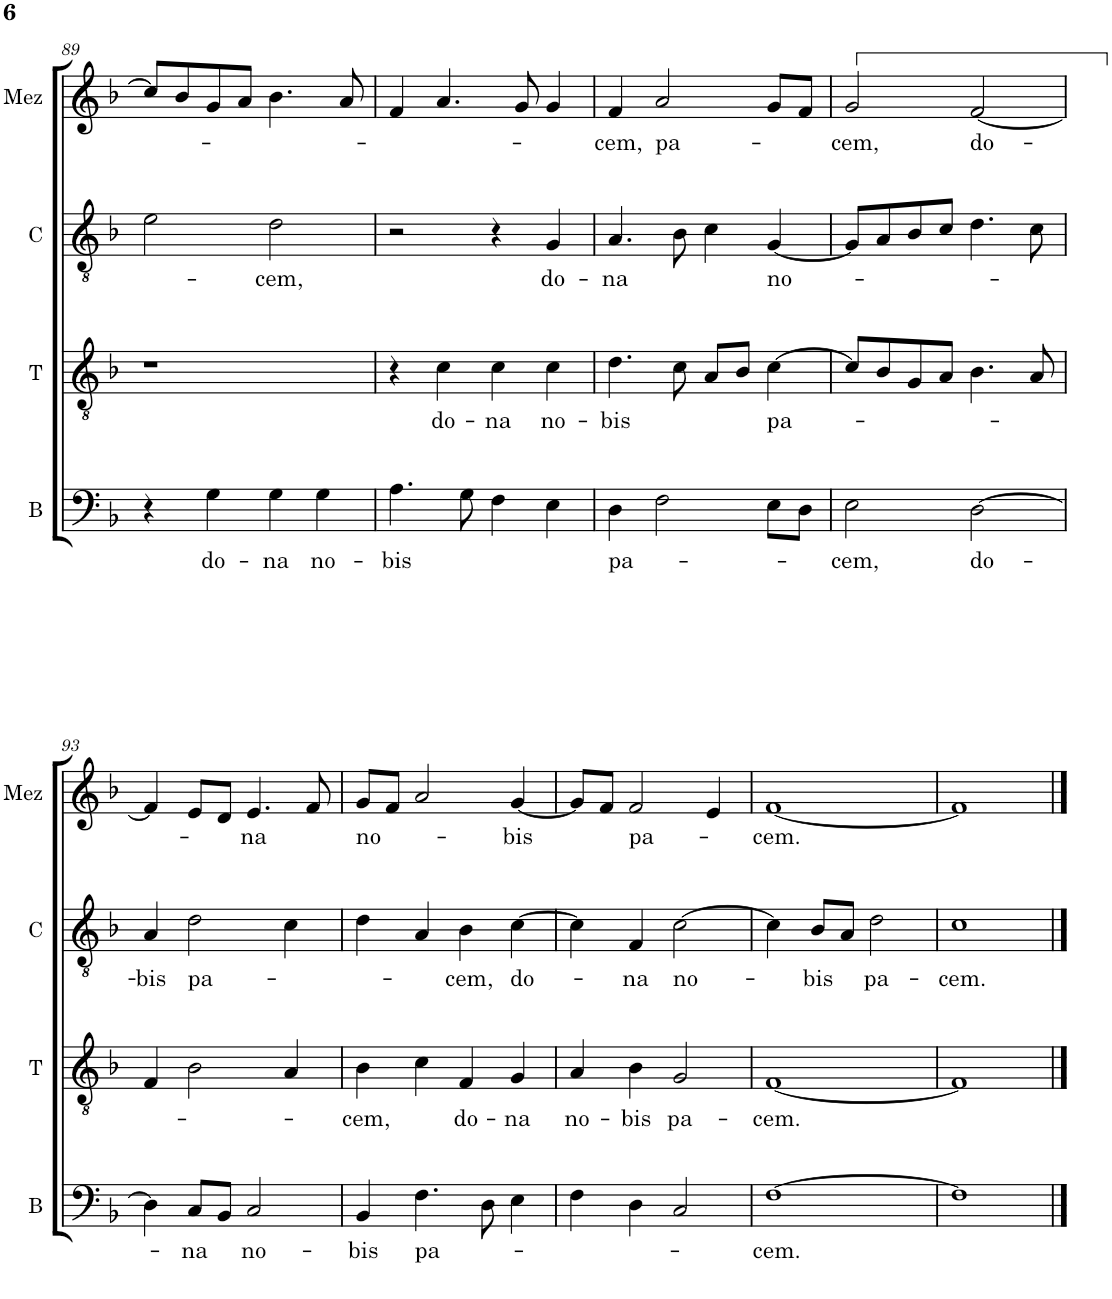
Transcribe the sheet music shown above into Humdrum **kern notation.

**kern	**text	**kern	**text	**kern	**text	**kern	**text
*part4	*part4	*part3	*part3	*part2	*part2	*part1	*part1
*staff4	*staff4	*staff3	*staff3	*staff2	*staff2	*staff1	*staff1
*I"B	*	*I"T	*	*I"C	*	*I"Mez	*
*I'B	*	*I'T	*	*I'C	*	*I'Mez	*
!!LO:PB:g=z
*clefF4	*	*clefGv2	*	*clefGv2	*	*clefG2	*
*	*	*	*	*Trd4c7	*	*	*
*k[b-]	*	*k[b-]	*	*k[b-]	*	*k[b-]	*
*M2/2	*	*M2/2	*	*M2/2	*	*M2/2	*
*met(c|)	*	*met(c|)	*	*met(c|)	*	*met(c|)	*
=89	=89	=89	=89	=89	=89	=89	=89
4r	.	1r	.	2e\	.	8cc/L]	.
.	.	.	.	.	.	8b-/	.
!	!LO:LY:b	!	!	!	!	!	!
4G\	do-	.	.	.	.	8g/	.
.	.	.	.	.	.	8a/J	.
!	!LO:LY:b	!	!	!	!LO:LY:b	!	!
4G\	-na	.	.	2d\	-cem,	4.b-\	.
!	!LO:LY:b	!	!	!	!	!	!
4G\	no-	.	.	.	.	.	.
.	.	.	.	.	.	8a/	.
=90	=90	=90	=90	=90	=90	=90	=90
!	!LO:LY:b	!	!	!	!	!	!
4.A\	-bis	4r	.	2r	.	4f/	.
!	!	!	!LO:LY:b	!	!	!	!
.	.	4c\	do-	.	.	4.a/	.
8G\	.	.	.	.	.	.	.
!	!	!	!LO:LY:b	!	!	!	!
4F\	.	4c\	-na	4r	.	.	.
.	.	.	.	.	.	8g/	.
!	!	!	!LO:LY:b	!	!LO:LY:b	!	!
4E\	.	4c\	no-	4G/	do-	4g/	.
=91	=91	=91	=91	=91	=91	=91	=91
!	!LO:LY:b	!	!LO:LY:b	!	!LO:LY:b	!	!LO:LY:b
4D\	pa-	4.d\	-bis	4.A/	-na	4f/	-cem,
!	!	!	!	!	!	!	!LO:LY:b
2F\	.	.	.	.	.	2a/	pa-
.	.	8c\	.	8B-\	.	.	.
.	.	8A/L	.	4c\	.	.	.
.	.	8B-/J	.	.	.	.	.
!	!	!	!LO:LY:b	!	!LO:LY:b	!	!
8E\L	.	[4c\	pa-	[4G/	no-	8g/L	.
8D\J	.	.	.	.	.	8f/J	.
=92	=92	=92	=92	=92	=92	=92	=92
!	!LO:LY:b	!	!	!	!	!	!LO:LY:b
2E\	-cem,	8c/L]	.	8G/L]	.	2g/	-cem,
.	.	8B-/	.	8A/	.	.	.
.	.	8G/	.	8B-/	.	.	.
.	.	8A/J	.	8c/J	.	.	.
!	!LO:LY:b	!	!	!	!	!	!LO:LY:b
[2D\	do-	4.B-\	.	4.d\	.	[2f/	do-
.	.	8A/	.	8c\	.	.	.
!!LO:LB:g=z
=93	=93	=93	=93	=93	=93	=93	=93
!	!	!	!	!	!LO:LY:b	!	!
4D\]	.	4F/	.	4A/	bis	4f/]	.
!	!LO:LY:b	!	!	!	!LO:LY:b	!	!
8C/L	-na	2B-\	.	2d\	pa-	8e/L	.
8BB-/J	.	.	.	.	.	8d/J	.
!	!LO:LY:b	!	!	!	!	!	!LO:LY:b
2C/	no-	.	.	.	.	4.e/	-na
.	.	4A/	.	4c\	.	.	.
.	.	.	.	.	.	8f/	.
=94	=94	=94	=94	=94	=94	=94	=94
!	!LO:LY:b	!	!LO:LY:b	!	!	!	!LO:LY:b
4BB-/	-bis	4B-\	-cem,	4d\	.	8g/L	no-
.	.	.	.	.	.	8f/J	.
!	!LO:LY:b	!	!	!	!	!	!
4.F\	pa-	4c\	.	4A/	.	2a/	.
!	!	!	!LO:LY:b	!	!LO:LY:b	!	!
.	.	4F/	do-	4B-\	-cem,	.	.
8D\	.	.	.	.	.	.	.
!	!	!	!LO:LY:b	!	!LO:LY:b	!	!LO:LY:b
4E\	.	4G/	-na	[4c\	do-	[4g/	-bis
=95	=95	=95	=95	=95	=95	=95	=95
!	!	!	!LO:LY:b	!	!	!	!
4F\	.	4A/	no-	4c\]	.	8g/L]	.
.	.	.	.	.	.	8f/J	.
!	!	!	!LO:LY:b	!	!LO:LY:b	!	!LO:LY:b
4D\	.	4B-\	-bis	4F/	-na	2f/	pa-
!	!	!	!LO:LY:b	!	!LO:LY:b	!	!
2C/	.	2G/	pa-	[2c\	no-	.	.
.	.	.	.	.	.	4e/	.
=96	=96	=96	=96	=96	=96	=96	=96
!	!LO:LY:b	!	!LO:LY:b	!	!	!	!LO:LY:b
[1F	-cem.	[1F	-cem.	4c\]	.	[1f	-cem.
!	!	!	!	!	!LO:LY:b	!	!
.	.	.	.	8B-/L	-bis	.	.
.	.	.	.	8A/J	.	.	.
!	!	!	!	!	!LO:LY:b	!	!
.	.	.	.	2d\	pa-	.	.
=97	=97	=97	=97	=97	=97	=97	=97
!	!	!	!	!	!LO:LY:b	!	!
1F]	.	1F]	.	1c	-cem.	1f]	.
==	==	==	==	==	==	==	==
*-	*-	*-	*-	*-	*-	*-	*-
